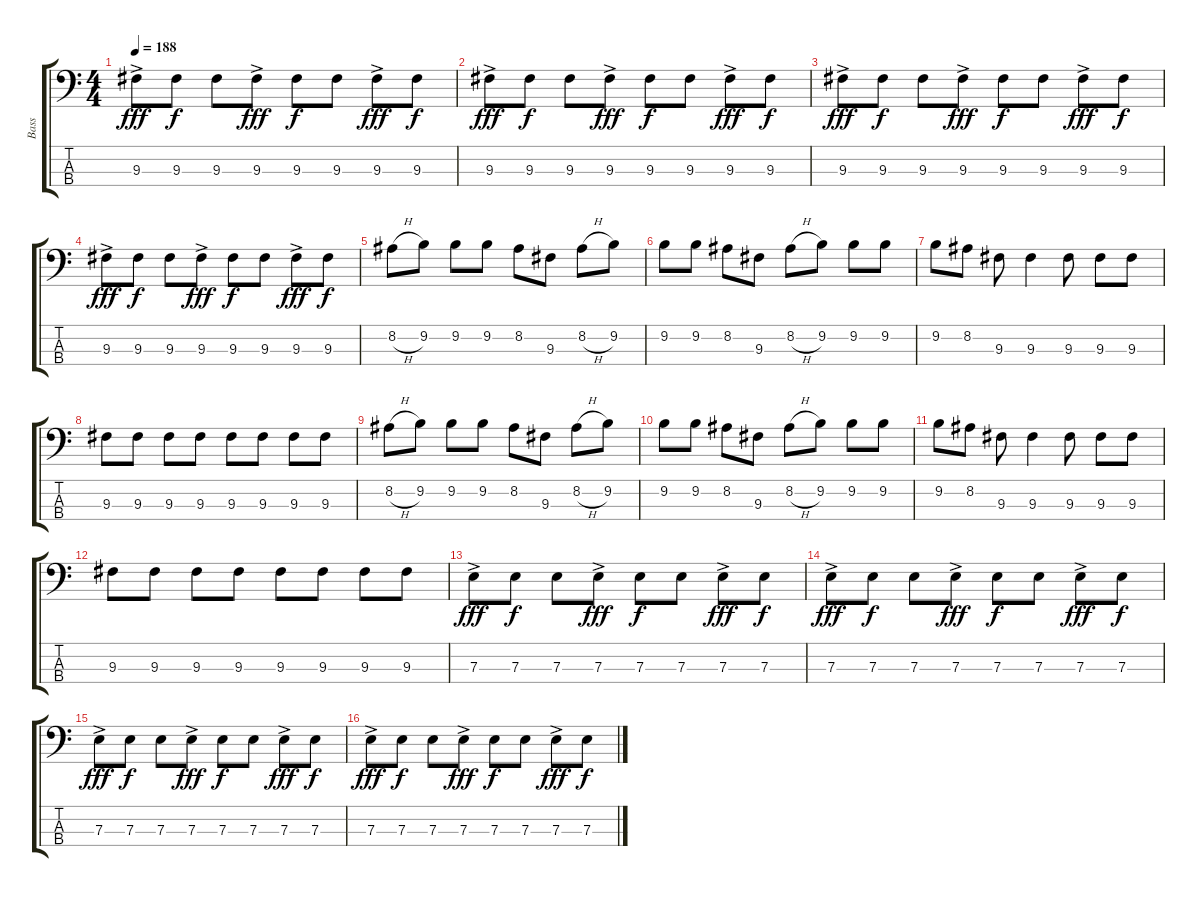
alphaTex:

\track ("Bass" "Bass") {instrument electricbassfinger}
\staff {score tabs}
\tuning (G2 D2 A1 E1) {hide}
\ts (4 4)
\tempo 188
\clef f4
\ks c
9.3{ac}.8{dy fff} 9.3.8{dy f} 9.3.8 9.3{ac}.8{dy fff} 9.3.8{dy f} 9.3.8 9.3{ac}.8{dy fff} 9.3.8{dy f} |
9.3{ac}.8{dy fff} 9.3.8{dy f} 9.3.8 9.3{ac}.8{dy fff} 9.3.8{dy f} 9.3.8 9.3{ac}.8{dy fff} 9.3.8{dy f} |
9.3{ac}.8{dy fff} 9.3.8{dy f} 9.3.8 9.3{ac}.8{dy fff} 9.3.8{dy f} 9.3.8 9.3{ac}.8{dy fff} 9.3.8{dy f} |
9.3{ac}.8{dy fff} 9.3.8{dy f} 9.3.8 9.3{ac}.8{dy fff} 9.3.8{dy f} 9.3.8 9.3{ac}.8{dy fff} 9.3.8{dy f} |
8.2{h}.8 9.2.8 9.2.8 9.2.8 8.2.8 9.3.8 8.2{h}.8 9.2.8 |
9.2.8 9.2.8 8.2.8 9.3.8 8.2{h}.8 9.2.8 9.2.8 9.2.8 |
9.2.8 8.2.8 9.3.8 9.3.4 9.3.8 9.3.8 9.3.8 |
9.3.8 9.3.8 9.3.8 9.3.8 9.3.8 9.3.8 9.3.8 9.3.8 |
8.2{h}.8 9.2.8 9.2.8 9.2.8 8.2.8 9.3.8 8.2{h}.8 9.2.8 |
9.2.8 9.2.8 8.2.8 9.3.8 8.2{h}.8 9.2.8 9.2.8 9.2.8 |
9.2.8 8.2.8 9.3.8 9.3.4 9.3.8 9.3.8 9.3.8 |
9.3.8 9.3.8 9.3.8 9.3.8 9.3.8 9.3.8 9.3.8 9.3.8 |
7.3{ac}.8{dy fff} 7.3.8{dy f} 7.3.8 7.3{ac}.8{dy fff} 7.3.8{dy f} 7.3.8 7.3{ac}.8{dy fff} 7.3.8{dy f} |
7.3{ac}.8{dy fff} 7.3.8{dy f} 7.3.8 7.3{ac}.8{dy fff} 7.3.8{dy f} 7.3.8 7.3{ac}.8{dy fff} 7.3.8{dy f} |
7.3{ac}.8{dy fff} 7.3.8{dy f} 7.3.8 7.3{ac}.8{dy fff} 7.3.8{dy f} 7.3.8 7.3{ac}.8{dy fff} 7.3.8{dy f} |
7.3{ac}.8{dy fff} 7.3.8{dy f} 7.3.8 7.3{ac}.8{dy fff} 7.3.8{dy f} 7.3.8 7.3{ac}.8{dy fff} 7.3.8{dy f}
